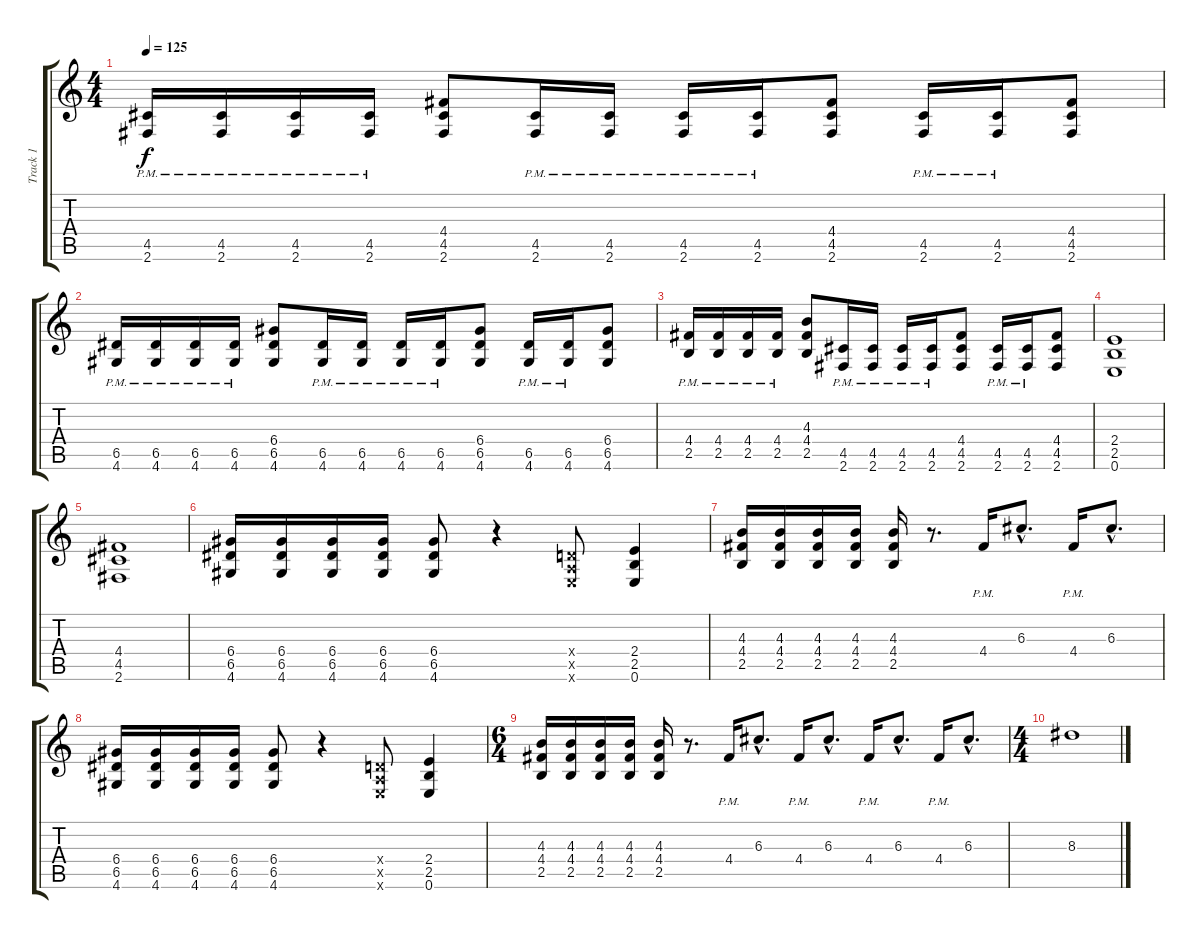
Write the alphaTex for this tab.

\track ("Track 1" "Track 1") {instrument distortionguitar}
\staff {score tabs}
\tuning (E4 B3 G3 D3 A2 E2) {hide}
\ts (4 4)
\tempo 125
\clef g2
\ks c
(4.5{pm} 2.6{pm}).16{dy f} (4.5{pm} 2.6{pm}).16 (4.5{pm} 2.6{pm}).16 (4.5{pm} 2.6{pm}).16 (4.4 4.5 2.6).8 (4.5{pm} 2.6{pm}).16 (4.5{pm} 2.6{pm}).16 (4.5{pm} 2.6{pm}).16 (4.5{pm} 2.6{pm}).16 (4.4 4.5 2.6).8 (4.5{pm} 2.6{pm}).16 (4.5{pm} 2.6{pm}).16 (4.4 4.5 2.6).8 |
(6.5{pm} 4.6{pm}).16 (6.5{pm} 4.6{pm}).16 (6.5{pm} 4.6{pm}).16 (6.5{pm} 4.6{pm}).16 (6.4 6.5 4.6).8 (6.5{pm} 4.6{pm}).16 (6.5{pm} 4.6{pm}).16 (6.5{pm} 4.6{pm}).16 (6.5{pm} 4.6{pm}).16 (6.4 6.5 4.6).8 (6.5{pm} 4.6{pm}).16 (6.5{pm} 4.6{pm}).16 (6.4 6.5 4.6).8 |
(4.4{pm} 2.5{pm}).16 (4.4{pm} 2.5{pm}).16 (4.4{pm} 2.5{pm}).16 (4.4{pm} 2.5{pm}).16 (4.3 4.4 2.5).8 (4.5{pm} 2.6{pm}).16 (4.5{pm} 2.6{pm}).16 (4.5{pm} 2.6{pm}).16 (4.5{pm} 2.6{pm}).16 (4.4 4.5 2.6).8 (4.5{pm} 2.6{pm}).16 (4.5{pm} 2.6{pm}).16 (4.4 4.5 2.6).8 |
(2.4 2.5 0.6).1 |
(4.4 4.5 2.6).1 |
(6.4 6.5 4.6).16 (6.4 6.5 4.6).16 (6.4 6.5 4.6).16 (6.4 6.5 4.6).16 (6.4 6.5 4.6).8 r.4 (0.4{x} 0.5{x} 0.6{x}).8 (2.4 2.5 0.6).4 |
(4.3 4.4 2.5).16 (4.3 4.4 2.5).16 (4.3 4.4 2.5).16 (4.3 4.4 2.5).16 (4.3 4.4 2.5).16 r.8{d} 4.4{pm}.16 6.3{hac}.8{d} 4.4{pm}.16 6.3{hac}.8{d} |
(6.4 6.5 4.6).16 (6.4 6.5 4.6).16 (6.4 6.5 4.6).16 (6.4 6.5 4.6).16 (6.4 6.5 4.6).8 r.4 (0.4{x} 0.5{x} 0.6{x}).8 (2.4 2.5 0.6).4 |
\ts (6 4)
(4.3 4.4 2.5).16 (4.3 4.4 2.5).16 (4.3 4.4 2.5).16 (4.3 4.4 2.5).16 (4.3 4.4 2.5).16 r.8{d} 4.4{pm}.16 6.3{hac}.8{d} 4.4{pm}.16 6.3{hac}.8{d} 4.4{pm}.16 6.3{hac}.8{d} 4.4{pm}.16 6.3{hac}.8{d} |
\ts (4 4)
8.3.1
